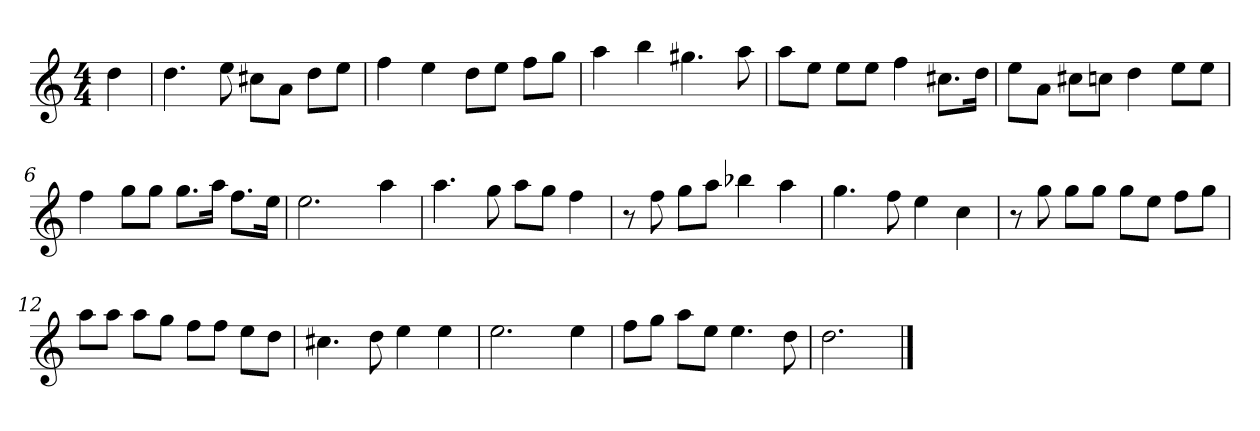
**kern
*part1
*staff1
*k[]
*M4/4
*MM120
=
4dd
=1
4.dd
8ee
8cc#XL
8aJ
8ddL
8eeJ
=2
4ff
4ee
8ddL
8eeJ
8ffL
8ggJ
=3
4aa
4bb
4.gg#X
8aa
=4
8aaL
8eeJ
8eeL
8eeJ
4ff
8.cc#XL
16ddJk
=5
8eeL
8aJ
8cc#XL
8ccnJ
4dd
8eeL
8eeJ
=6
4ff
8ggL
8ggJ
8.ggL
16aaJk
8.ffL
16eeJk
=7
2.ee
4aa
=8
4.aa
8gg
8aaL
8ggJ
4ff
=9
8r
8ff
8ggL
8aaJ
4bb-X
4aa
=10
4.gg
8ff
4ee
4cc
=11
8r
8gg
8ggL
8ggJ
8ggL
8eeJ
8ffL
8ggJ
=12
8aaL
8aaJ
8aaL
8ggJ
8ffL
8ffJ
8eeL
8ddJ
=13
4.cc#X
8dd
4ee
4ee
=14
2.ee
4ee
=15
8ffL
8ggJ
8aaL
8eeJ
4.ee
8dd
=16
2.dd
==
*-
